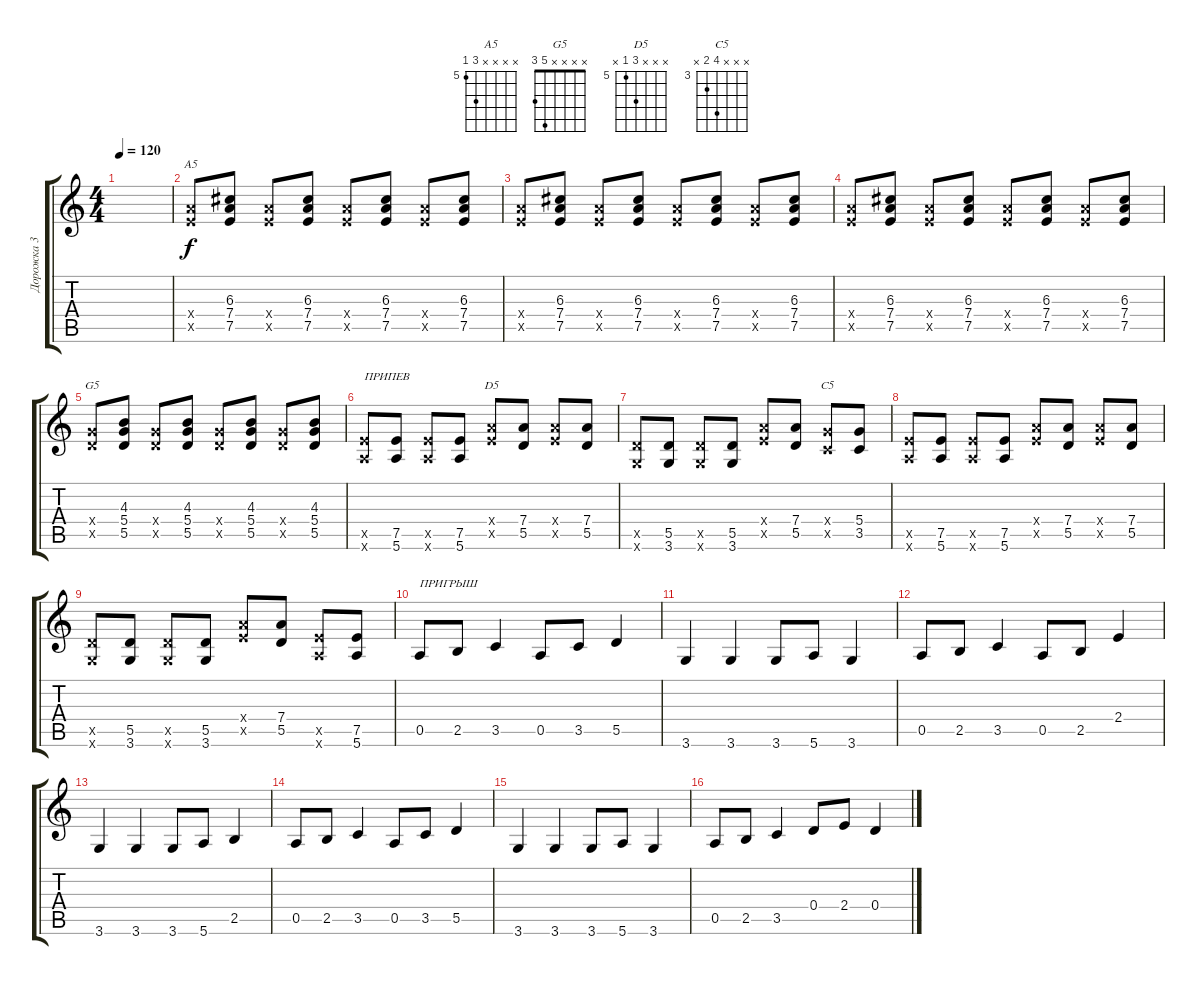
\track ("Дорожка 3" "Дорожка 3") {instrument distortionguitar}
\staff {score tabs}
\tuning (E4 B3 G3 D3 A2 E2) {hide}
\chord ("A5" x x x x 7 5) {firstfret 5}
\chord ("G5" x x x x 5 3)
\chord ("D5" x x x 7 5 x) {firstfret 5}
\chord ("C5" x x x 6 4 x) {firstfret 3}
\ts (4 4)
\tempo 120
\clef g2
\ks c
|
(7.4{x} 7.5{x}).8{ch "A5"} (6.3 7.4 7.5).8 (7.4{x} 7.5{x}).8 (6.3 7.4 7.5).8 (7.4{x} 7.5{x}).8 (6.3 7.4 7.5).8 (7.4{x} 7.5{x}).8 (6.3 7.4 7.5).8 |
(7.4{x} 7.5{x}).8 (6.3 7.4 7.5).8 (7.4{x} 7.5{x}).8 (6.3 7.4 7.5).8 (7.4{x} 7.5{x}).8 (6.3 7.4 7.5).8 (7.4{x} 7.5{x}).8 (6.3 7.4 7.5).8 |
(7.4{x} 7.5{x}).8 (6.3 7.4 7.5).8 (7.4{x} 7.5{x}).8 (6.3 7.4 7.5).8 (7.4{x} 7.5{x}).8 (6.3 7.4 7.5).8 (7.4{x} 7.5{x}).8 (6.3 7.4 7.5).8 |
(5.4{x} 5.5{x}).8{ch "G5"} (4.3 5.4 5.5).8 (5.4{x} 5.5{x}).8 (4.3 5.4 5.5).8 (5.4{x} 5.5{x}).8 (4.3 5.4 5.5).8 (5.4{x} 5.5{x}).8 (4.3 5.4 5.5).8 |
(7.5{x} 5.6{x}).8{txt "ПРИПЕВ"} (7.5 5.6).8 (7.5{x} 5.6{x}).8 (7.5 5.6).8 (7.4{x} 7.5{x}).8{ch "D5"} (7.4 5.5).8 (7.4{x} 7.5{x}).8 (7.4 5.5).8 |
(5.5{x} 3.6{x}).8 (5.5 3.6).8 (5.5{x} 3.6{x}).8 (5.5 3.6).8 (7.4{x} 7.5{x}).8 (7.4 5.5).8 (5.4{x} 3.5{x}).8{ch "C5"} (5.4 3.5).8 |
(7.5{x} 5.6{x}).8 (7.5 5.6).8 (7.5{x} 5.6{x}).8 (7.5 5.6).8 (7.4{x} 7.5{x}).8 (7.4 5.5).8 (7.4{x} 7.5{x}).8 (7.4 5.5).8 |
(5.5{x} 3.6{x}).8 (5.5 3.6).8 (5.5{x} 3.6{x}).8 (5.5 3.6).8 (7.4{x} 7.5{x}).8 (7.4 5.5).8 (7.5{x} 5.6{x}).8 (7.5 5.6).8 |
0.5.8{txt "ПРИГРЫШ"} 2.5.8 3.5.4 0.5.8 3.5.8 5.5.4 |
3.6.4 3.6.4 3.6.8 5.6.8 3.6.4 |
0.5.8 2.5.8 3.5.4 0.5.8 2.5.8 2.4.4 |
3.6.4 3.6.4 3.6.8 5.6.8 2.5.4 |
0.5.8 2.5.8 3.5.4 0.5.8 3.5.8 5.5.4 |
3.6.4 3.6.4 3.6.8 5.6.8 3.6.4 |
0.5.8 2.5.8 3.5.4 0.4.8 2.4.8 0.4.4
